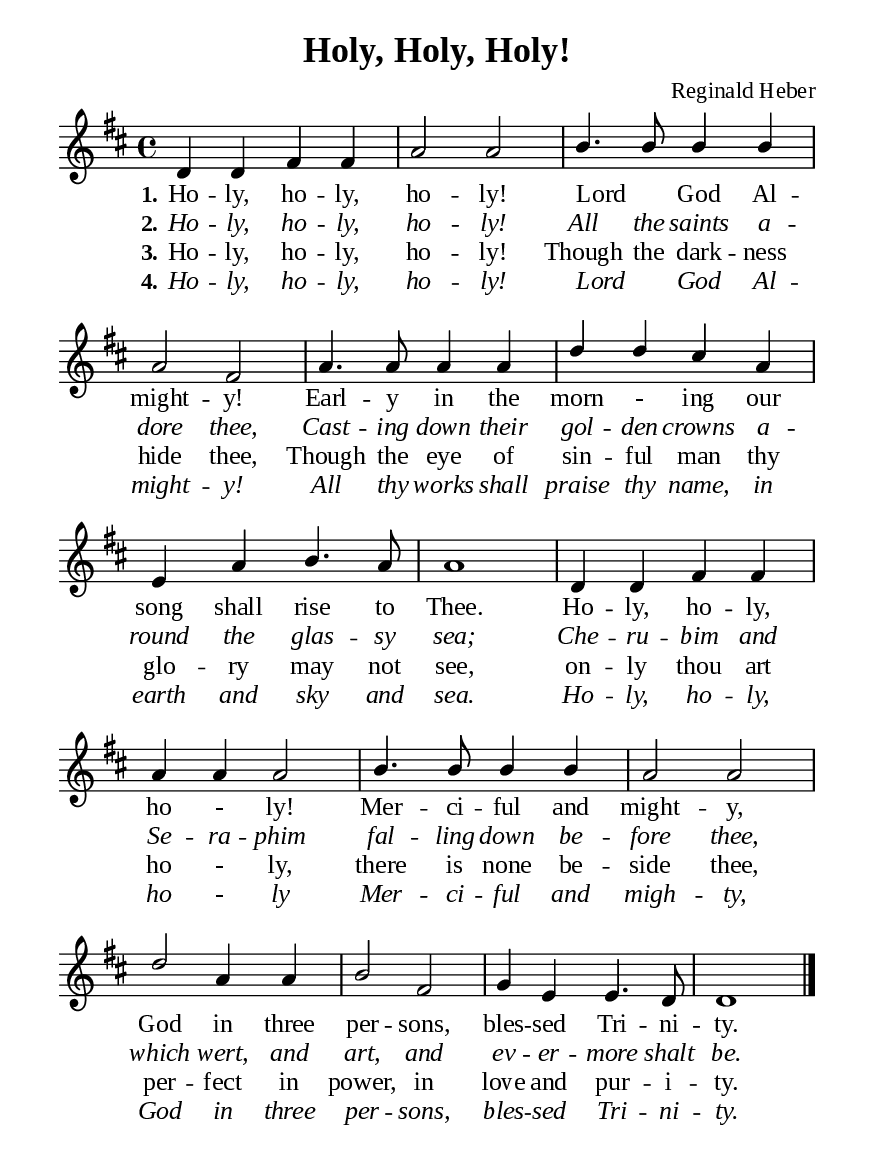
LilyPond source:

\version "2.18.2"

\header {
  title = "Holy, Holy, Holy!"
  composer = "Reginald Heber"
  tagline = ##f
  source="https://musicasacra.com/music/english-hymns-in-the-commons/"
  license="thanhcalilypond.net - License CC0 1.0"
}

global= {
  \key d \major
  \time 4/4
  \override Score.BarNumber.break-visibility = ##(#f #f #f)
  \override Lyrics.LyricSpace.minimum-distance = #3.0
}

\paper {
  #(set-paper-size "a5")
  top-margin = 10\mm
  bottom-marign = 10\mm
  left-margin = 10\mm
  right-margin = 10\mm
  indent = #0
  #(define fonts
	 (make-pango-font-tree "Liberation Serif"
	 		       "Liberation Serif"
			       "Liberation Serif"
			       (/ 20 20)))
  system-system-spacing = #'((basic-distance . 3) (padding . 3))
}

printItalic = \with {
  \override LyricText.font-shape = #'italic
}

% Verse music
musicVerseSoprano = \relative c' {
  %{	01	%} d4 d fis fis |
  %{	02	%} a2 a |
  %{	03	%} b4. b8 b4 b |
  %{	04	%} a2 fis |
  %{	05	%} a4. a8 a4 a |
  %{	06	%} d d cis a |
  %{	07	%} e a b4. a8 |
  %{	08	%} a1 |
  %{	09	%} d,4 d fis fis |
  %{	10	%} a a a2 |
  %{	11	%} b4. b8 b4 b |
  %{	12	%} a2 a |
  %{	13	%} d2 a4 a |
  %{	14	%} b2 fis |
  %{	15	%} g4 e e4. d8 |
  %{	16	%} d1 \bar "|."
}

% Verse lyrics
verseOne = \lyricmode {
  \set stanza = #"1."
  Ho -- ly, ho -- ly, ho -- ly! Lord _ God Al -- might -- y!
  Earl -- y in the morn - ing our song shall rise to Thee.
  Ho -- ly, ho -- ly, ho - ly! Mer -- ci -- ful and might -- y,
  God in three per -- sons, bles -- sed Tri -- ni -- ty.
}

verseTwo = \lyricmode {
  \set stanza = #"2."
  Ho -- ly, ho -- ly, ho -- ly! All the saints a -- dore thee,
  Cast -- ing down their gol -- den crowns a -- round the glas -- sy sea;
  Che -- ru -- bim and Se -- ra -- phim fal -- ling down be -- fore thee,
  which wert, and art, and ev -- er -- more shalt be.
}

verseThree = \lyricmode {
  \set stanza = #"3."
  Ho -- ly, ho -- ly, ho -- ly! Though the dark -- ness hide thee,
  Though the eye of sin -- ful man thy glo -- ry may not see,
  on -- ly thou art ho - ly, there is none be -- side thee,
  per -- fect in power, in love and pur -- i -- ty.
}

verseFour = \lyricmode {
  \set stanza = #"4."
  Ho -- ly, ho -- ly, ho -- ly! Lord _ God Al -- might -- y!
  All thy works shall praise thy name, in earth and sky and sea.
  Ho -- ly, ho -- ly, ho - ly Mer -- ci -- ful and migh -- ty,
  God in three per -- sons, bles -- sed Tri -- ni -- ty.
}

% Layout
\score {
    \new ChoirStaff <<
      \new Staff <<
        \clef "treble"
        \new Voice = "sopranos" { \global \stemUp \slurUp \musicVerseSoprano }
      >>
      \new Lyrics \lyricsto sopranos \verseOne
      \new Lyrics \printItalic \lyricsto sopranos \verseTwo
      \new Lyrics \lyricsto sopranos \verseThree
      \new Lyrics \printItalic \lyricsto sopranos \verseFour
    >>
}
